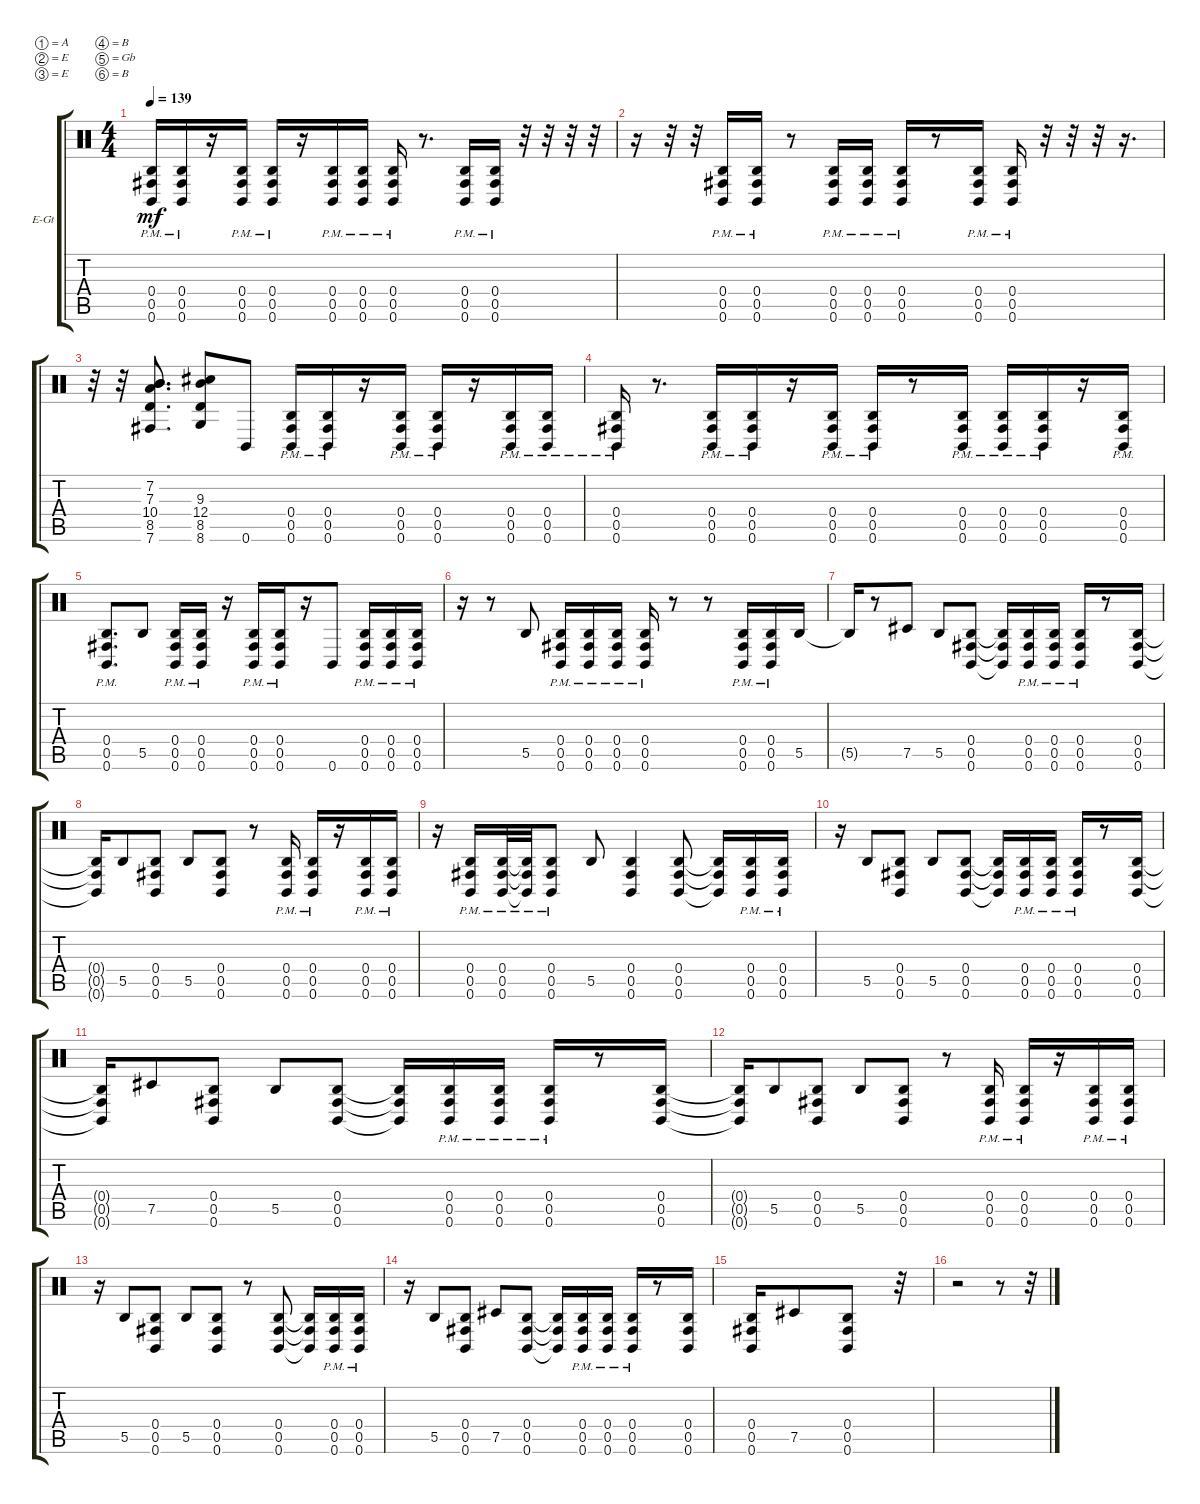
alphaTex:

\bracketExtendMode groupsimilarinstruments
\firstSystemTrackNameOrientation horizontal
\otherSystemsTrackNameOrientation horizontal
\track ("Danny Guitar" "E-Gt") {instrument electricguitarclean}
\staff {score tabs}
\tuning (A3 E3 E3 B2 Gb2 B1)
\ts (4 4)
\tempo 139
\clef neutral
\scale
0.333333
\ks c
(0.6{pm} 0.4{pm} 0.5{pm}).16{dy mf} (0.6{pm} 0.5{pm} 0.4{pm}).16 r.16 (0.6{pm} 0.4{pm} 0.5{pm}).16 (0.6{pm} 0.5{pm} 0.4{pm}).16 r.16 (0.6{pm} 0.4{pm} 0.5{pm}).16 (0.6{pm} 0.5{pm} 0.4{pm}).16 (0.6{pm} 0.4{pm} 0.5{pm}).16 r.8{d} (0.6{pm} 0.5{pm} 0.4{pm}).16 (0.6{pm} 0.4{pm} 0.5{pm}).16 r.32 r.32 r.32 r.32 |
\scale
0.333333 r.16 r.32 r.32 (0.6{pm} 0.5{pm} 0.4{pm}).16 (0.6{pm} 0.4{pm} 0.5{pm}).16 r.8 (0.6{pm} 0.5{pm} 0.4{pm}).16 (0.6{pm} 0.4{pm} 0.5{pm}).16 (0.6{pm} 0.5{pm} 0.4{pm}).16 r.8 (0.6{pm} 0.4{pm} 0.5{pm}).16 (0.6{pm} 0.5{pm} 0.4{pm}).16 r.32 r.32 r.32 r.16{d} |
\scale
0.333333 r.32 r.32 (7.6 8.5 10.4 7.3 7.2).8{d} (8.6 8.5 12.4 9.3).8 0.6.8 (0.6{pm} 0.5{pm} 0.4{pm}).16 (0.6{pm} 0.4{pm} 0.5{pm}).16 r.16 (0.6{pm} 0.5{pm} 0.4{pm}).16 (0.6{pm} 0.4{pm} 0.5{pm}).16 r.16 (0.6{pm} 0.5{pm} 0.4{pm}).16 (0.6{pm} 0.4{pm} 0.5{pm}).16 |
\scale
0.333333 (0.6{pm} 0.5{pm} 0.4{pm}).16 r.8{d} (0.6{pm} 0.4{pm} 0.5{pm}).16 (0.6{pm} 0.5{pm} 0.4{pm}).16 r.16 (0.6{pm} 0.4{pm} 0.5{pm}).16 (0.6{pm} 0.5{pm} 0.4{pm}).16 r.8 (0.6{pm} 0.4{pm} 0.5{pm}).16 (0.6{pm} 0.5{pm} 0.4{pm}).16 (0.6{pm} 0.4{pm} 0.5{pm}).16 r.16 (0.6{pm} 0.5{pm} 0.4{pm}).16 |
\scale
0.333333 (0.6{pm} 0.4{pm} 0.5{pm}).8{d} 5.5.8 (0.6{pm} 0.5{pm} 0.4{pm}).16 (0.6{pm} 0.4{pm} 0.5{pm}).16 r.16 (0.6{pm} 0.4{pm} 0.5{pm}).16 (0.6{pm} 0.5{pm} 0.4{pm}).16 r.16 0.6.8 (0.6{pm} 0.5{pm} 0.4{pm}).16 (0.6{pm} 0.4{pm} 0.5{pm}).16 (0.6{pm} 0.5{pm} 0.4{pm}).16 |
\scale
0.333333 r.16 r.8 5.5.8 (0.6{pm} 0.4{pm} 0.5{pm}).16 (0.6{pm} 0.5{pm} 0.4{pm}).16 (0.6{pm} 0.4{pm} 0.5{pm}).16 (0.6{pm} 0.5{pm} 0.4{pm}).16 r.8 r.8 (0.6{pm} 0.4{pm} 0.5{pm}).16 (0.6{pm} 0.5{pm} 0.4{pm}).16 5.5.16 |
\scale
0.333333 5.5{t}.16 r.8 7.5.8 5.5.8 (0.6 0.4 0.5).8 (0.6{t} 0.5{t} 0.4{t}).16 (0.6{pm} 0.5{pm} 0.4{pm}).16 (0.6{pm} 0.4{pm} 0.5{pm}).16 (0.6{pm} 0.5{pm} 0.4{pm}).16 r.8 (0.6 0.4 0.5).16 |
\scale
0.333333 (0.6{t} 0.5{t} 0.4{t}).16 5.5.8 (0.6 0.5 0.4).8 5.5.8 (0.6 0.4 0.5).8 r.8 (0.6{pm} 0.5{pm} 0.4{pm}).16 (0.6{pm} 0.4{pm} 0.5{pm}).16 r.16 (0.6{pm} 0.5{pm} 0.4{pm}).16 (0.6{pm} 0.4{pm} 0.5{pm}).16 |
\scale
0.333333 r.16 (0.6{pm} 0.5{pm} 0.4{pm}).16 (0.6{pm} 0.4{pm} 0.5{pm}).32 (0.6{pm t} 0.5{pm t} 0.4{pm t}).32 (0.6{pm} 0.4{pm} 0.5{pm}).8 5.5.8 (0.6 0.5 0.4).4 (0.6 0.4 0.5).8 (0.6{t} 0.5{t} 0.4{t}).16 (0.6{pm} 0.5{pm} 0.4{pm}).16 (0.6{pm} 0.4{pm} 0.5{pm}).16 |
\scale
0.333333 r.16 5.5.8 (0.6 0.5 0.4).8 5.5.8 (0.6 0.4 0.5).8 (0.6{t} 0.5{t} 0.4{t}).16 (0.6{pm} 0.4{pm} 0.5{pm}).16 (0.6{pm} 0.5{pm} 0.4{pm}).16 (0.6{pm} 0.4{pm} 0.5{pm}).16 r.8 (0.6 0.5 0.4).16 |
\scale
0.333333 (0.6{t} 0.4{t} 0.5{t}).16 7.5.8 (0.6 0.5 0.4).8 5.5.8 (0.6 0.4 0.5).8 (0.6{t} 0.5{t} 0.4{t}).16 (0.6{pm} 0.4{pm} 0.5{pm}).16 (0.6{pm} 0.5{pm} 0.4{pm}).16 (0.6{pm} 0.4{pm} 0.5{pm}).16 r.8 (0.6 0.5 0.4).16 |
\scale
0.333333 (0.6{t} 0.4{t} 0.5{t}).16 5.5.8 (0.6 0.5 0.4).8 5.5.8 (0.6 0.4 0.5).8 r.8 (0.6{pm} 0.5{pm} 0.4{pm}).16 (0.6{pm} 0.4{pm} 0.5{pm}).16 r.16 (0.6{pm} 0.5{pm} 0.4{pm}).16 (0.6{pm} 0.4{pm} 0.5{pm}).16 |
\scale
0.333333 r.16 5.5.8 (0.6 0.5 0.4).8 5.5.8 (0.6 0.4 0.5).8 r.8 (0.6 0.5 0.4).8 (0.6{t} 0.4{t} 0.5{t}).16 (0.6{pm} 0.5{pm} 0.4{pm}).16 (0.6{pm} 0.4{pm} 0.5{pm}).16 |
\scale
0.333333 r.16 5.5.8 (0.6 0.5 0.4).8 7.5.8 (0.6 0.4 0.5).8 (0.6{t} 0.5{t} 0.4{t}).16 (0.6{pm} 0.4{pm} 0.5{pm}).16 (0.6{pm} 0.5{pm} 0.4{pm}).16 (0.6{pm} 0.4{pm} 0.5{pm}).16 r.8 (0.6 0.5 0.4).16 |
(0.6 0.4 0.5).16 7.5.8 (0.6 0.5 0.4).8 r.32 |
\scale
0.333333 r.2 r.8 r.32
